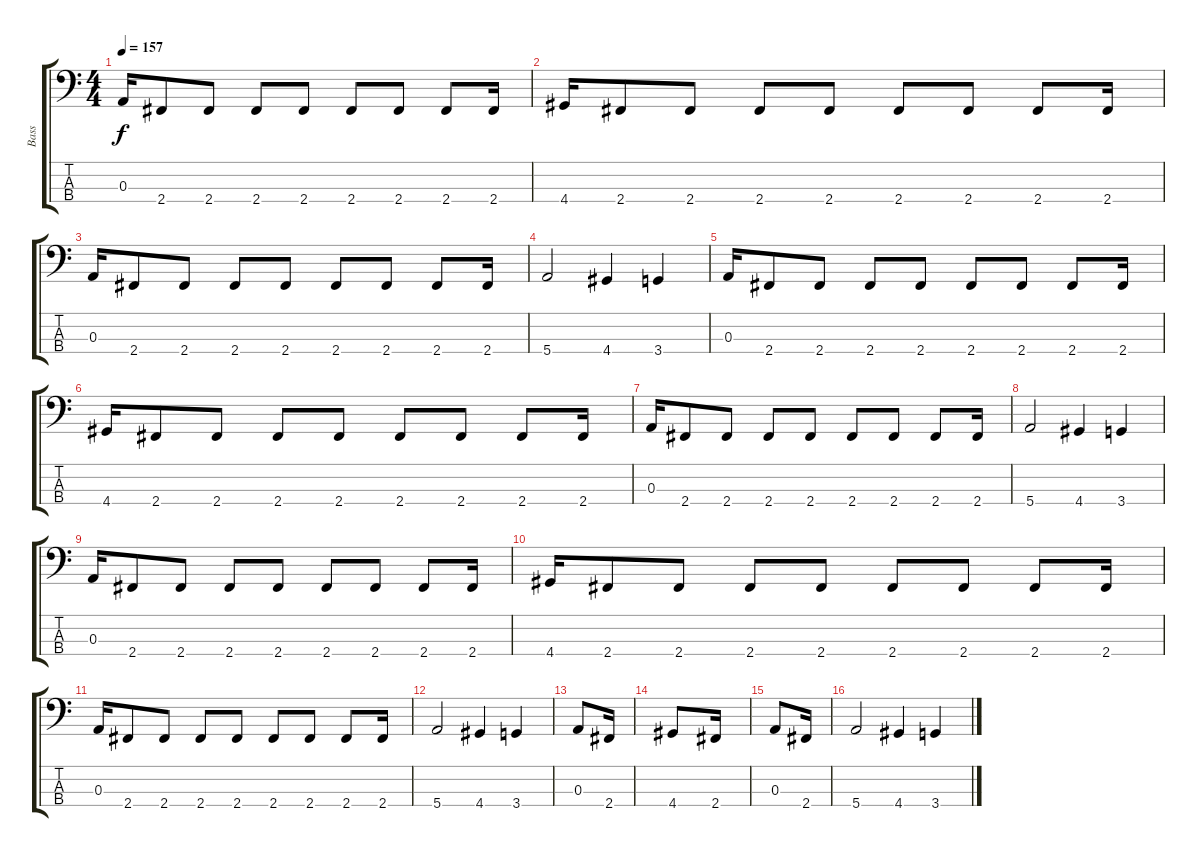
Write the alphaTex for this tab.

\track ("Bass" "Bass") {instrument electricbassfinger}
\staff {score tabs}
\tuning (G2 D2 A1 E1) {hide}
\ts (4 4)
\tempo 157
\clef f4
\ks c
0.3.16{dy f} 2.4.8 2.4.8 2.4.8 2.4.8 2.4.8 2.4.8 2.4.8 2.4.16 |
4.4.16 2.4.8 2.4.8 2.4.8 2.4.8 2.4.8 2.4.8 2.4.8 2.4.16 |
0.3.16 2.4.8 2.4.8 2.4.8 2.4.8 2.4.8 2.4.8 2.4.8 2.4.16 |
5.4.2 4.4.4 3.4.4 |
0.3.16 2.4.8 2.4.8 2.4.8 2.4.8 2.4.8 2.4.8 2.4.8 2.4.16 |
4.4.16 2.4.8 2.4.8 2.4.8 2.4.8 2.4.8 2.4.8 2.4.8 2.4.16 |
0.3.16 2.4.8 2.4.8 2.4.8 2.4.8 2.4.8 2.4.8 2.4.8 2.4.16 |
5.4.2 4.4.4 3.4.4 |
0.3.16 2.4.8 2.4.8 2.4.8 2.4.8 2.4.8 2.4.8 2.4.8 2.4.16 |
4.4.16 2.4.8 2.4.8 2.4.8 2.4.8 2.4.8 2.4.8 2.4.8 2.4.16 |
0.3.16 2.4.8 2.4.8 2.4.8 2.4.8 2.4.8 2.4.8 2.4.8 2.4.16 |
5.4.2 4.4.4 3.4.4 |
0.3.8 2.4.16 |
4.4.8 2.4.16 |
0.3.8 2.4.16 |
5.4.2 4.4.4 3.4.4
